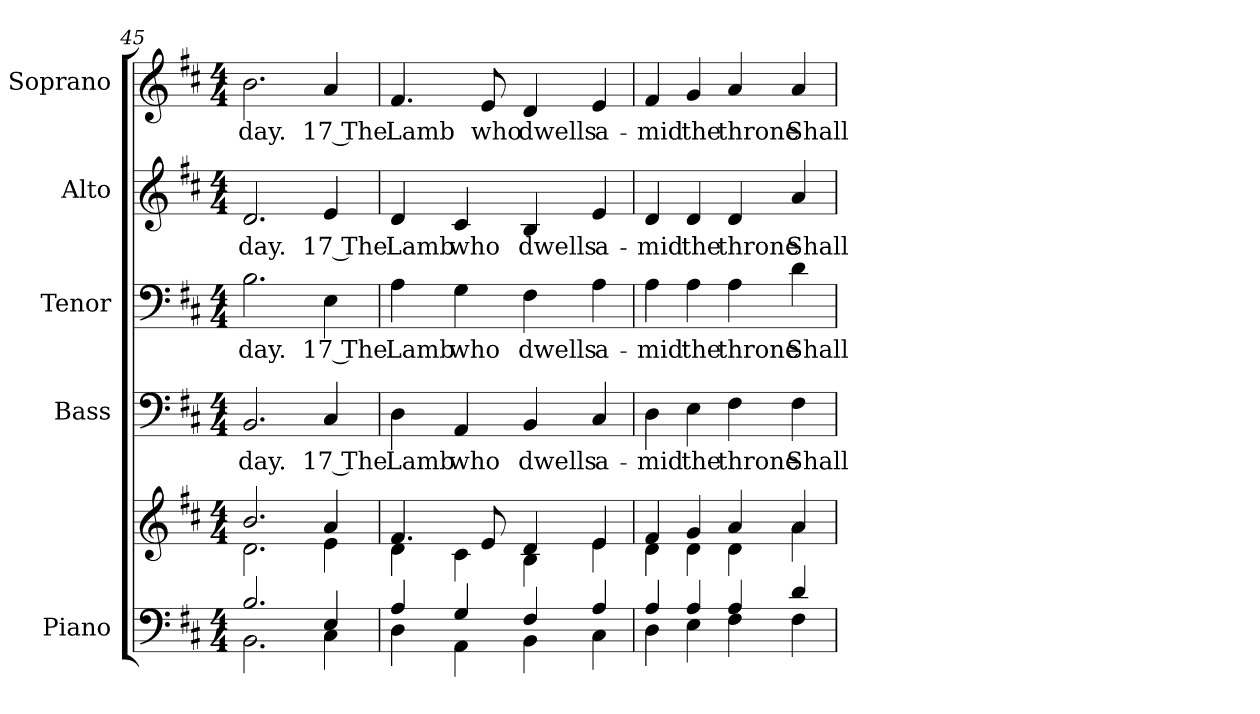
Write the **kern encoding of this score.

**kern	**kern	**kern	**text	**kern	**text	**kern	**text	**kern	**text
*part5	*part5	*part4	*part4	*part3	*part3	*part2	*part2	*part1	*part1
*staff6	*staff5	*staff4	*staff4	*staff3	*staff3	*staff2	*staff2	*staff1	*staff1
*I"Piano	*	*I"Bass	*	*I"Tenor	*	*I"Alto	*	*I"Soprano	*
*I'Pno.	*	*I'B.	*	*I'T.	*	*I'A.	*	*I'S.	*
!!LO:PB:g=z
*clefF4	*clefG2	*clefF4	*	*clefF4	*	*clefG2	*	*clefG2	*
*k[f#c#]	*k[f#c#]	*k[f#c#]	*	*k[f#c#]	*	*k[f#c#]	*	*k[f#c#]	*
*D:	*D:	*D:	*	*D:	*	*D:	*	*D:	*
*M4/4	*M4/4	*M4/4	*	*M4/4	*	*M4/4	*	*M4/4	*
=45	=45	=45	=45	=45	=45	=45	=45	=45	=45
*^	*^	*	*	*	*	*	*	*	*
!	!	!	!	!	!LO:LY:b:color=#000000	!	!	!	!	!	!
!	!	!	!	!	!	!	!LO:LY:b:color=#000000	!	!	!	!
!	!	!	!	!	!	!	!	!	!LO:LY:b:color=#000000	!	!
!	!	!	!	!	!	!	!	!	!	!	!LO:LY:b:color=#000000
2.Bi/	2.BBi\	2.bi/	2.di\	2.BBi/	day.	2.Bi\	day.	2.di/	day.	2.bi\	day.
!	!	!	!	!	!LO:LY:b:color=#000000	!	!	!	!	!	!
!	!	!	!	!	!	!	!LO:LY:b:color=#000000	!	!	!	!
!	!	!	!	!	!	!	!	!	!LO:LY:b:color=#000000	!	!
!	!	!	!	!	!	!	!	!	!	!	!LO:LY:b:color=#000000
4Ei/	4C#i\	4ai/	4ei\	4C#i/	17 The	4Ei\	17 The	4ei/	17 The	4ai/	17 The
=46	=46	=46	=46	=46	=46	=46	=46	=46	=46	=46	=46
!	!	!	!	!	!LO:LY:b:color=#000000	!	!	!	!	!	!
!	!	!	!	!	!	!	!LO:LY:b:color=#000000	!	!	!	!
!	!	!	!	!	!	!	!	!	!LO:LY:b:color=#000000	!	!
!	!	!	!	!	!	!	!	!	!	!	!LO:LY:b:color=#000000
4Ai/	4Di\	4.f#i/	4di\	4Di\	Lamb	4Ai\	Lamb	4di/	Lamb	4.f#i/	Lamb
!	!	!	!	!	!LO:LY:b:color=#000000	!	!	!	!	!	!
!	!	!	!	!	!	!	!LO:LY:b:color=#000000	!	!	!	!
!	!	!	!	!	!	!	!	!	!LO:LY:b:color=#000000	!	!
4Gi/	4AAi\	.	4c#i\	4AAi/	who	4Gi\	who	4c#i/	who	.	.
!	!	!	!	!	!	!	!	!	!	!	!LO:LY:b:color=#000000
.	.	8ei/	.	.	.	.	.	.	.	8ei/	who
!	!	!	!	!	!LO:LY:b:color=#000000	!	!	!	!	!	!
!	!	!	!	!	!	!	!LO:LY:b:color=#000000	!	!	!	!
!	!	!	!	!	!	!	!	!	!LO:LY:b:color=#000000	!	!
!	!	!	!	!	!	!	!	!	!	!	!LO:LY:b:color=#000000
4F#i/	4BBi\	4di/	4Bi\	4BBi/	dwells	4F#i\	dwells	4Bi/	dwells	4di/	dwells
!	!	!	!	!	!LO:LY:b:color=#000000	!	!	!	!	!	!
!	!	!	!	!	!	!	!LO:LY:b:color=#000000	!	!	!	!
!	!	!	!	!	!	!	!	!	!LO:LY:b:color=#000000	!	!
!	!	!	!	!	!	!	!	!	!	!	!LO:LY:b:color=#000000
4Ai/	4C#i\	4ei/	4ei\	4C#i/	a-	4Ai\	a-	4ei/	a-	4ei/	a-
!!LO:PB:g=z
=47	=47	=47	=47	=47	=47	=47	=47	=47	=47	=47	=47
!	!	!	!	!	!LO:LY:b:color=#000000	!	!	!	!	!	!
!	!	!	!	!	!	!	!LO:LY:b:color=#000000	!	!	!	!
!	!	!	!	!	!	!	!	!	!LO:LY:b:color=#000000	!	!
!	!	!	!	!	!	!	!	!	!	!	!LO:LY:b:color=#000000
4Ai/	4Di\	4f#i/	4di\	4Di\	-mid	4Ai\	-mid	4di/	-mid	4f#i/	-mid
!	!	!	!	!	!LO:LY:b:color=#000000	!	!	!	!	!	!
!	!	!	!	!	!	!	!LO:LY:b:color=#000000	!	!	!	!
!	!	!	!	!	!	!	!	!	!LO:LY:b:color=#000000	!	!
!	!	!	!	!	!	!	!	!	!	!	!LO:LY:b:color=#000000
4Ai/	4Ei\	4gi/	4di\	4Ei\	the	4Ai\	the	4di/	the	4gi/	the
!	!	!	!	!	!LO:LY:b:color=#000000	!	!	!	!	!	!
!	!	!	!	!	!	!	!LO:LY:b:color=#000000	!	!	!	!
!	!	!	!	!	!	!	!	!	!LO:LY:b:color=#000000	!	!
!	!	!	!	!	!	!	!	!	!	!	!LO:LY:b:color=#000000
4Ai/	4F#i\	4ai/	4di\	4F#i\	throne	4Ai\	throne	4di/	throne	4ai/	throne
!	!	!	!	!	!LO:LY:b:color=#000000	!	!	!	!	!	!
!	!	!	!	!	!	!	!LO:LY:b:color=#000000	!	!	!	!
!	!	!	!	!	!	!	!	!	!LO:LY:b:color=#000000	!	!
!	!	!	!	!	!	!	!	!	!	!	!LO:LY:b:color=#000000
4di/	4F#i\	4ai/	4ai\	4F#i\	Shall	4di\	Shall	4ai/	Shall	4ai/	Shall
*v	*v	*	*	*	*	*	*	*	*	*	*
*	*v	*v	*	*	*	*	*	*	*	*
=	=	=	=	=	=	=	=	=	=
*-	*-	*-	*-	*-	*-	*-	*-	*-	*-
